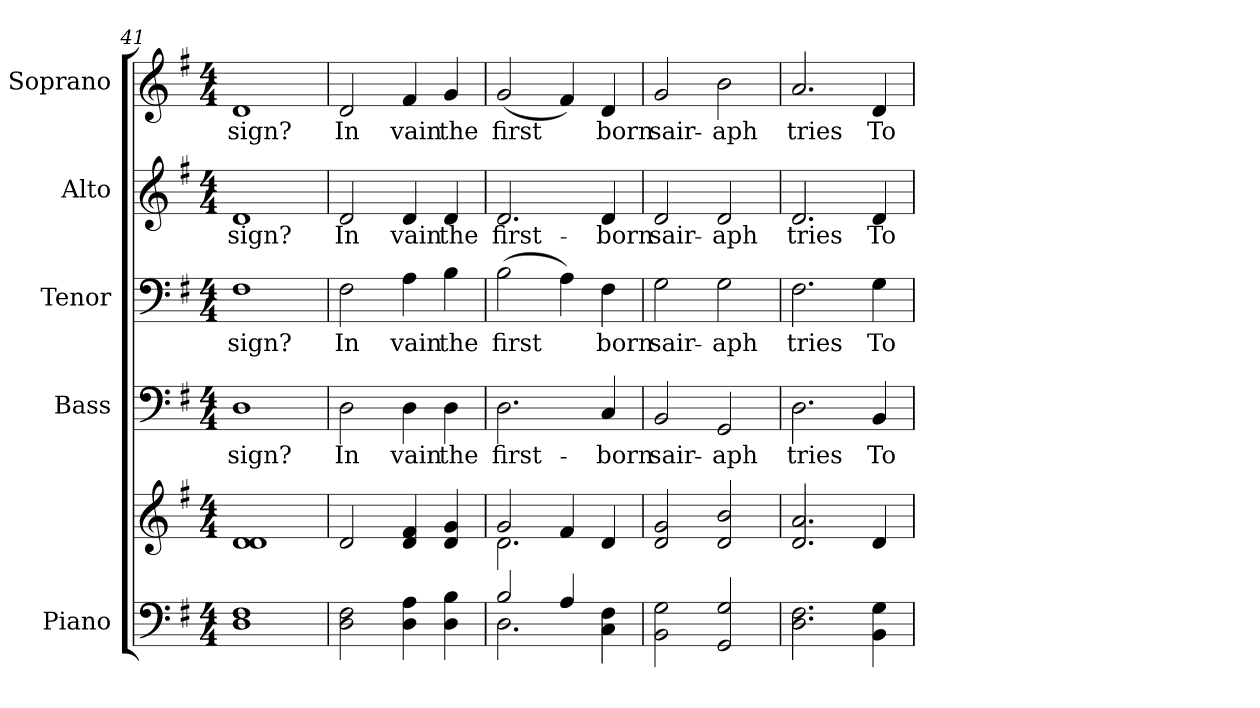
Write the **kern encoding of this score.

**kern	**kern	**kern	**text	**kern	**text	**kern	**text	**kern	**text
*part5	*part5	*part4	*part4	*part3	*part3	*part2	*part2	*part1	*part1
*staff6	*staff5	*staff4	*staff4	*staff3	*staff3	*staff2	*staff2	*staff1	*staff1
*I"Piano	*	*I"Bass	*	*I"Tenor	*	*I"Alto	*	*I"Soprano	*
*I'Pno.	*	*I'B.	*	*I'T.	*	*I'A.	*	*I'S.	*
!!LO:PB:g=z
*clefF4	*clefG2	*clefF4	*	*clefF4	*	*clefG2	*	*clefG2	*
*k[f#]	*k[f#]	*k[f#]	*	*k[f#]	*	*k[f#]	*	*k[f#]	*
*G:	*G:	*G:	*	*G:	*	*G:	*	*G:	*
*M4/4	*M4/4	*M4/4	*	*M4/4	*	*M4/4	*	*M4/4	*
=41	=41	=41	=41	=41	=41	=41	=41	=41	=41
!	!	!	!LO:LY:b:color=#000000	!	!	!	!	!	!
!	!	!	!	!	!LO:LY:b:color=#000000	!	!	!	!
!	!	!	!	!	!	!	!LO:LY:b:color=#000000	!	!
!	!	!	!	!	!	!	!	!	!LO:LY:b:color=#000000
1Di 1F#i	1di 1di	1Di	-sign?	1F#i	-sign?	1di	-sign?	1di	-sign?
=42	=42	=42	=42	=42	=42	=42	=42	=42	=42
!	!	!	!LO:LY:b:color=#000000	!	!	!	!	!	!
!	!	!	!	!	!LO:LY:b:color=#000000	!	!	!	!
!	!	!	!	!	!	!	!LO:LY:b:color=#000000	!	!
!	!	!	!	!	!	!	!	!	!LO:LY:b:color=#000000
2Di\ 2F#i	2di/	2Di\	In	2F#i\	In	2di/	In	2di/	In
!	!	!	!LO:LY:b:color=#000000	!	!	!	!	!	!
!	!	!	!	!	!LO:LY:b:color=#000000	!	!	!	!
!	!	!	!	!	!	!	!LO:LY:b:color=#000000	!	!
!	!	!	!	!	!	!	!	!	!LO:LY:b:color=#000000
4Di\ 4Ai	4di/ 4f#i	4Di\	vain	4Ai\	vain	4di/	vain	4f#i/	vain
!	!	!	!LO:LY:b:color=#000000	!	!	!	!	!	!
!	!	!	!	!	!LO:LY:b:color=#000000	!	!	!	!
!	!	!	!	!	!	!	!LO:LY:b:color=#000000	!	!
!	!	!	!	!	!	!	!	!	!LO:LY:b:color=#000000
4Di\ 4Bi	4di/ 4gi	4Di\	the	4Bi\	the	4di/	the	4gi/	the
=43	=43	=43	=43	=43	=43	=43	=43	=43	=43
*^	*^	*	*	*	*	*	*	*	*
!	!	!	!	!	!LO:LY:b:color=#000000	!	!	!	!	!	!
!	!	!	!	!	!	!	!LO:LY:b:color=#000000	!	!	!	!
!	!	!	!	!	!	!	!	!	!LO:LY:b:color=#000000	!	!
!	!	!	!	!	!	!	!	!	!	!	!LO:LY:b:color=#000000
2Bi/	2.Di\	2gi/	2.di\	2.Di\	first-	(2Bi\	first	2.di/	first-	(2gi/	first
4Ai/	.	4f#i/	.	.	.	4Ai\)	.	.	.	4f#i/)	.
!	!	!	!	!	!LO:LY:b:color=#000000	!	!	!	!	!	!
!	!	!	!	!	!	!	!LO:LY:b:color=#000000	!	!	!	!
!	!	!	!	!	!	!	!	!	!LO:LY:b:color=#000000	!	!
!	!	!	!	!	!	!	!	!	!	!	!LO:LY:b:color=#000000
4Ci\ 4F#i	4ryy	4di/	4ryy	4Ci/	-born	4F#i\	born	4di/	-born	4di/	born
*v	*v	*	*	*	*	*	*	*	*	*	*
*	*v	*v	*	*	*	*	*	*	*	*
=44	=44	=44	=44	=44	=44	=44	=44	=44	=44
*^	*^	*	*	*	*	*	*	*	*
!	!	!	!	!	!LO:LY:b:color=#000000	!	!	!	!	!	!
*v	*v	*	*	*	*	*	*	*	*	*	*
*	*v	*v	*	*	*	*	*	*	*	*
*^	*^	*	*	*	*	*	*	*	*
!	!	!	!	!	!	!	!LO:LY:b:color=#000000	!	!	!	!
*v	*v	*	*	*	*	*	*	*	*	*	*
*	*v	*v	*	*	*	*	*	*	*	*
*^	*^	*	*	*	*	*	*	*	*
!	!	!	!	!	!	!	!	!	!LO:LY:b:color=#000000	!	!
*v	*v	*	*	*	*	*	*	*	*	*	*
*	*v	*v	*	*	*	*	*	*	*	*
*^	*^	*	*	*	*	*	*	*	*
!	!	!	!	!	!	!	!	!	!	!	!LO:LY:b:color=#000000
*v	*v	*	*	*	*	*	*	*	*	*	*
*	*v	*v	*	*	*	*	*	*	*	*
2BBi\ 2Gi	2di/ 2gi	2BBi/	sair-	2Gi\	sair-	2di/	sair-	2gi/	sair-
!	!	!	!LO:LY:b:color=#000000	!	!	!	!	!	!
!	!	!	!	!	!LO:LY:b:color=#000000	!	!	!	!
!	!	!	!	!	!	!	!LO:LY:b:color=#000000	!	!
!	!	!	!	!	!	!	!	!	!LO:LY:b:color=#000000
2GGi/ 2Gi	2di/ 2bi	2GGi/	-aph	2Gi\	-aph	2di/	-aph	2bi\	-aph
!!LO:PB:g=z
=45	=45	=45	=45	=45	=45	=45	=45	=45	=45
!	!	!	!LO:LY:b:color=#000000	!	!	!	!	!	!
!	!	!	!	!	!LO:LY:b:color=#000000	!	!	!	!
!	!	!	!	!	!	!	!LO:LY:b:color=#000000	!	!
!	!	!	!	!	!	!	!	!	!LO:LY:b:color=#000000
2.Di\ 2.F#i	2.di/ 2.ai	2.Di\	tries	2.F#i\	tries	2.di/	tries	2.ai/	tries
!	!	!	!LO:LY:b:color=#000000	!	!	!	!	!	!
!	!	!	!	!	!LO:LY:b:color=#000000	!	!	!	!
!	!	!	!	!	!	!	!LO:LY:b:color=#000000	!	!
!	!	!	!	!	!	!	!	!	!LO:LY:b:color=#000000
4BBi\ 4Gi	4di/	4BBi/	To	4Gi\	To	4di/	To	4di/	To
=	=	=	=	=	=	=	=	=	=
*-	*-	*-	*-	*-	*-	*-	*-	*-	*-
